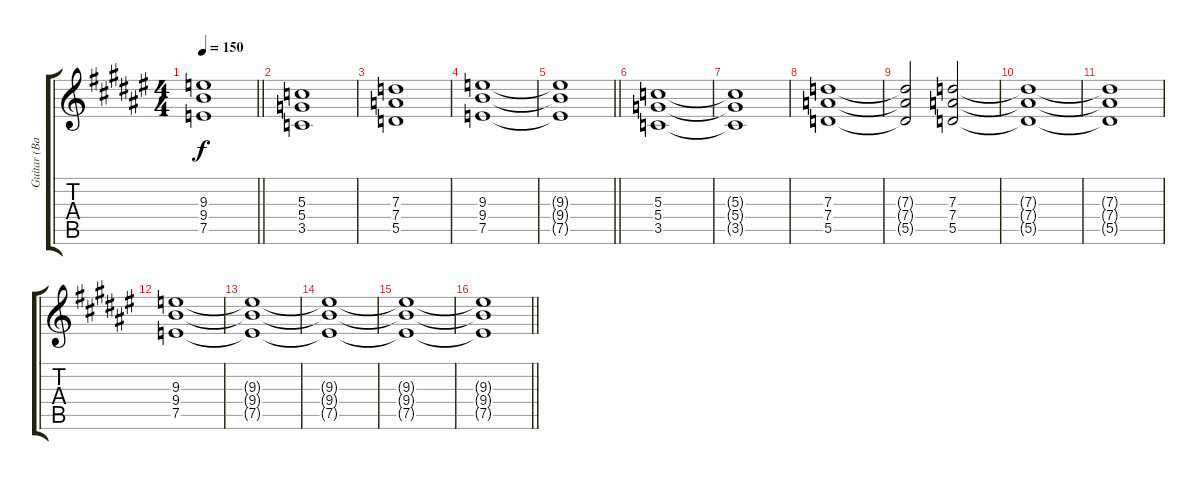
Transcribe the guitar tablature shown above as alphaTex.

\track ("Guitar (Base)" "Guitar (Ba") {instrument distortionguitar}
\staff {score tabs}
\tuning (E4 B3 G3 D3 A2 E2) {hide}
\ts (4 4)
\tempo 150
\clef g2
\barLineRight lightlight
\ks d#minor
(9.3{t} 9.4{t} 7.5{t}).1{dy f} |
(5.3 5.4 3.5).1 |
(7.3 7.4 5.5).1 |
(9.3 9.4 7.5).1 |
\barLineRight lightlight
(9.3{t} 9.4{t} 7.5{t}).1 |
(5.3 5.4 3.5).1 |
(5.3{t} 5.4{t} 3.5{t}).1 |
(7.3 7.4 5.5).1 |
(7.3{t} 7.4{t} 5.5{t}).2 (7.3 7.4 5.5).2 |
(7.3{t} 7.4{t} 5.5{t}).1 |
(7.3{t} 7.4{t} 5.5{t}).1 |
(9.3 9.4 7.5).1 |
(9.3{t} 9.4{t} 7.5{t}).1 |
(9.3{t} 9.4{t} 7.5{t}).1 |
(9.3{t} 9.4{t} 7.5{t}).1 |
\barLineRight lightlight
(9.3{t} 9.4{t} 7.5{t}).1
